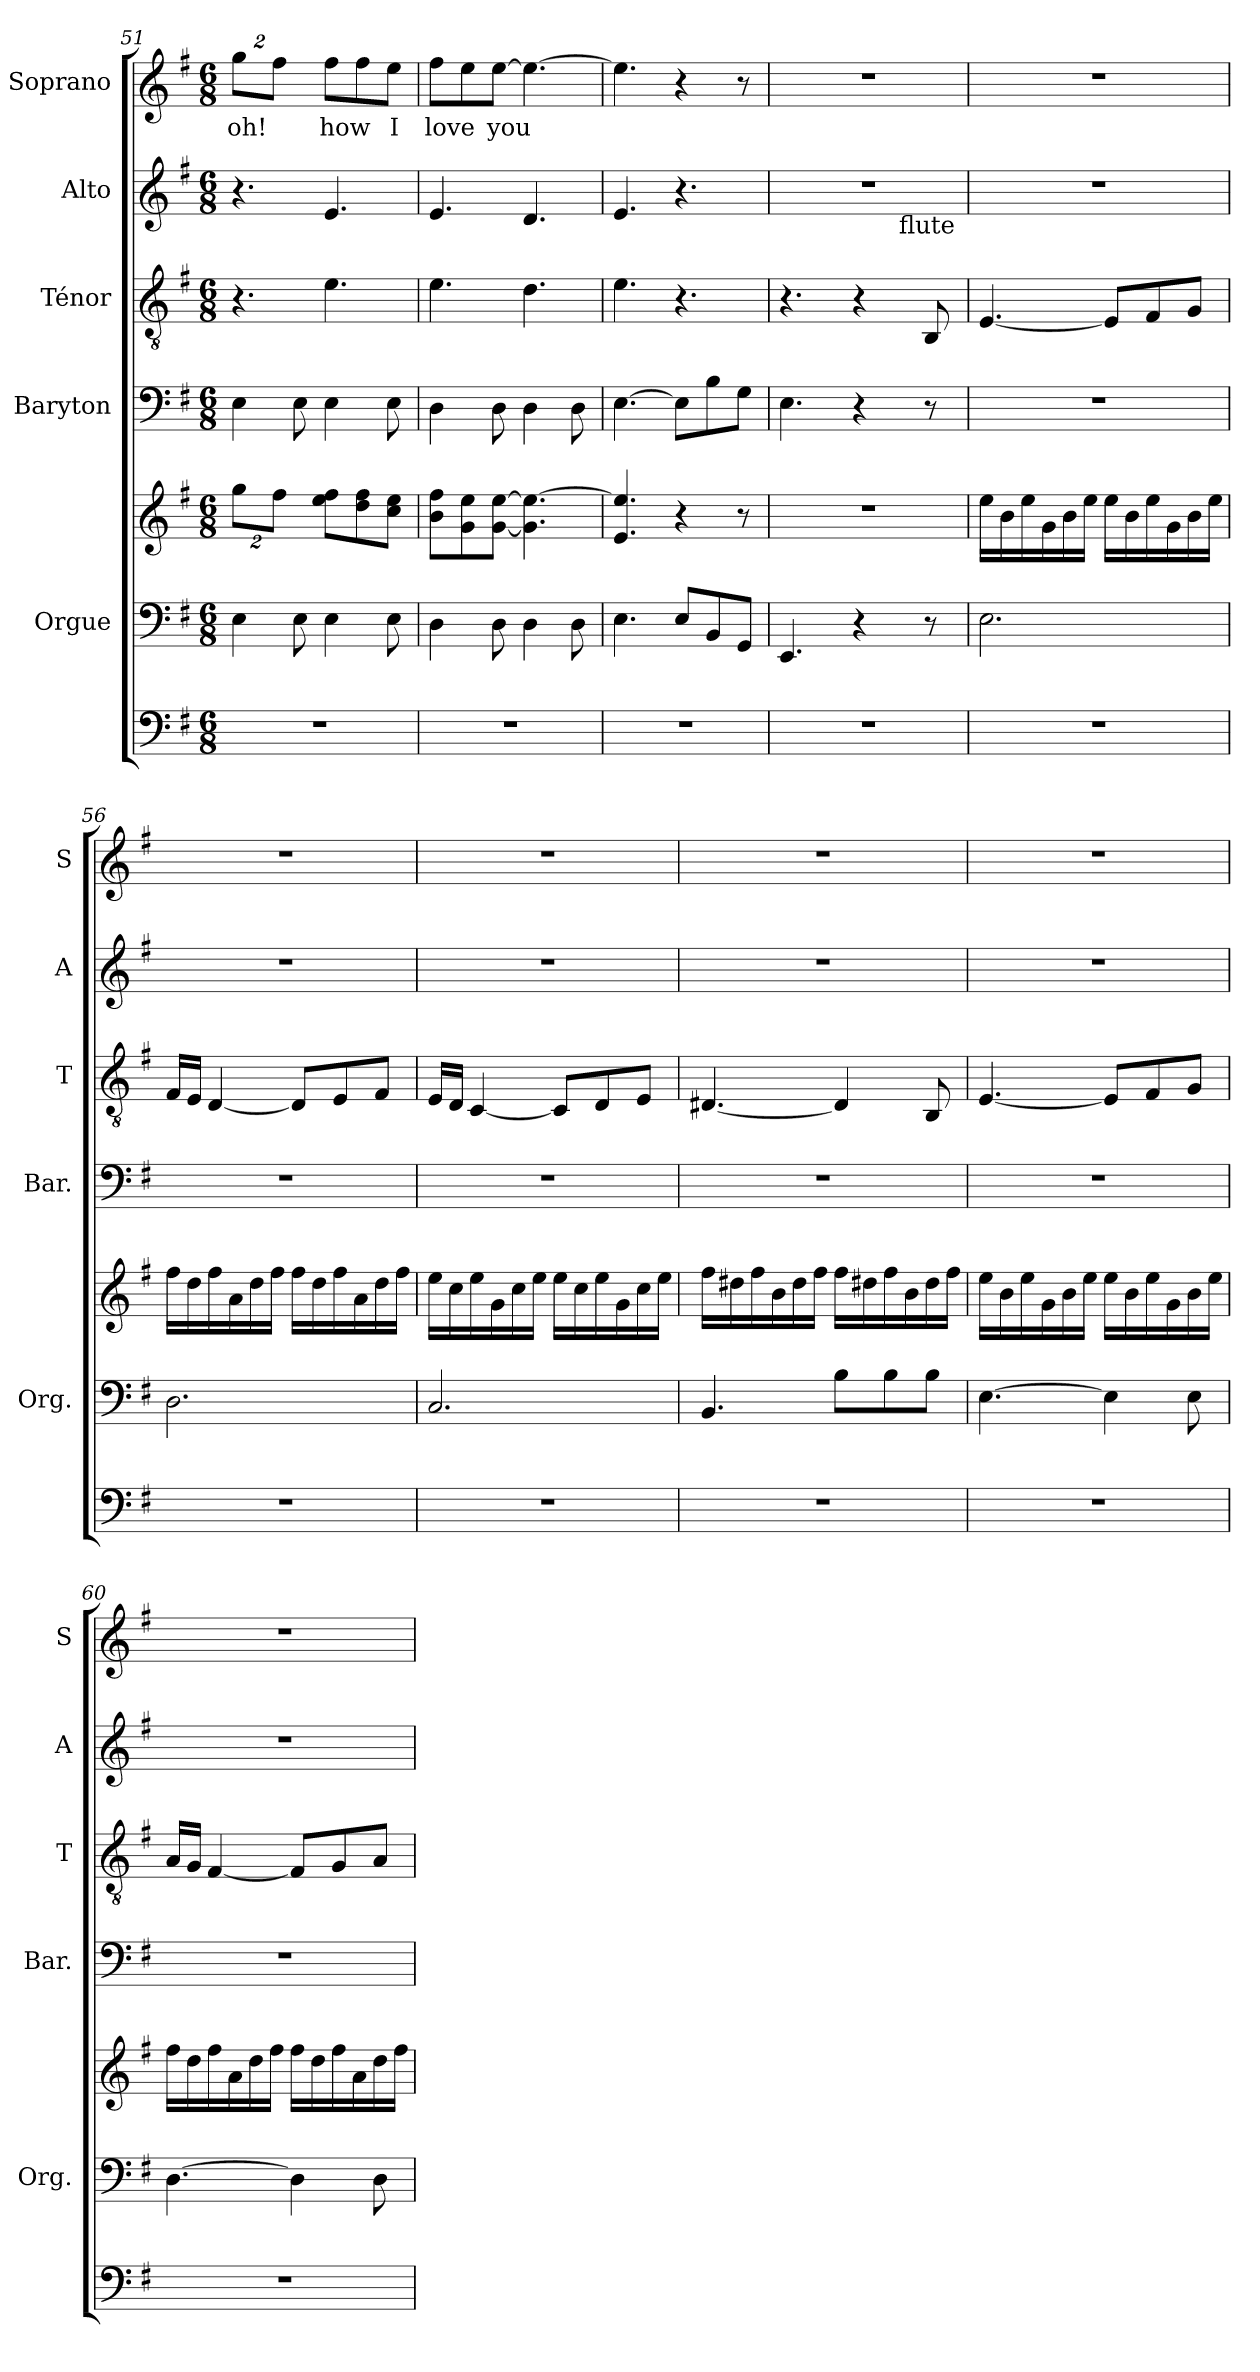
**kern	**kern	**kern	**kern	**kern	**kern	**kern	**text
*part6	*part5	*part5	*part4	*part3	*part2	*part1	*part1
*staff7	*staff6	*staff5	*staff4	*staff3	*staff2	*staff1	*staff1
*	*I"Orgue	*	*I"Baryton	*I"Ténor	*I"Alto	*I"Soprano	*
*	*I'Org.	*	*I'Bar.	*I'T	*I'A	*I'S	*
*clefF4	*clefF4	*clefG2	*clefF4	*clefGv2	*clefG2	*clefG2	*
*k[f#]	*k[f#]	*k[f#]	*k[f#]	*k[f#]	*k[f#]	*k[f#]	*
*e:	*e:	*e:	*e:	*e:	*e:	*e:	*
*M6/8	*M6/8	*M6/8	*M6/8	*M6/8	*M6/8	*M6/8	*
=51	=51	=51	=51	=51	=51	=51	=51
!	!	!	!	!	!	!	!LO:LY:b
2.r	4E\	16%3gg\L	4E\	4.r	4.r	16%3gg\L	oh!
.	.	16%3ff#\J	.	.	.	16%3ff#\J	.
.	8E\	.	8E\	.	.	.	.
!	!	!	!	!	!	!	!LO:LY:b
.	4E\	8ee\ 8ff#\L	4E\	4.e\	4.e/	8ff#\L	how
.	.	8dd\ 8ff#\	.	.	.	8ff#\	.
!	!	!	!	!	!	!	!LO:LY:b
.	8E\	8cc\ 8ee\J	8E\	.	.	8ee\J	I
=52	=52	=52	=52	=52	=52	=52	=52
!	!	!	!	!	!	!	!LO:LY:b
2.r	4D\	8b\ 8ff#\L	4D\	4.e\	4.e/	8ff#\L	love
.	.	8g\ 8ee\	.	.	.	8ee\	.
!	!	!	!	!	!	!	!LO:LY:b
.	8D\	[8g\ [8ee\J	8D\	.	.	[8ee\J	you
.	4D\	4.g\] 4.ee\_	4D\	4.d\	4.d/	4.ee\_	.
.	8D\	.	8D\	.	.	.	.
=53	=53	=53	=53	=53	=53	=53	=53
2.r	4.E\	4.e/ 4.ee/]	[4.E\	4.e\	4.e/	4.ee\]	.
.	8E/L	4r	8E\L]	4.r	4.r	4r	.
.	8BB/	.	8B\	.	.	.	.
.	8GG/J	8r	8G\J	.	.	8r	.
=54	=54	=54	=54	=54	=54	=54	=54
*	*	*	*	*	*^	*	*
2.r	4.EE/	2.r	4.E\	4.r	2.r	3ryy	2.r	.
.	.	.	.	.	.	6ryy	.	.
.	4r	.	4r	4r	.	.	.	.
.	.	.	.	.	.	48..ryy	.	.
!	!	!	!	!	!	!LO:TX:b:t=flute	!	!
.	.	.	.	.	.	6ryy	.	.
.	8r	.	8r	8BB/	.	.	.	.
.	.	.	.	.	.	24ryy	.	.
.	.	.	.	.	.	192ryy	.	.
*	*	*	*	*	*v	*v	*	*
=55	=55	=55	=55	=55	=55	=55	=55
2.r	2.E\	16ee\LL	2.r	[4.E/	2.r	2.r	.
.	.	16b\	.	.	.	.	.
.	.	16ee\	.	.	.	.	.
.	.	16g\	.	.	.	.	.
.	.	16b\	.	.	.	.	.
.	.	16ee\JJ	.	.	.	.	.
.	.	16ee\LL	.	8E/L]	.	.	.
.	.	16b\	.	.	.	.	.
.	.	16ee\	.	8F#/	.	.	.
.	.	16g\	.	.	.	.	.
.	.	16b\	.	8G/J	.	.	.
.	.	16ee\JJ	.	.	.	.	.
!!LO:LB:g=z
=56	=56	=56	=56	=56	=56	=56	=56
2.r	2.D\	16ff#\LL	2.r	16F#/LL	2.r	2.r	.
.	.	16dd\	.	16E/JJ	.	.	.
.	.	16ff#\	.	[4D/	.	.	.
.	.	16a\	.	.	.	.	.
.	.	16dd\	.	.	.	.	.
.	.	16ff#\JJ	.	.	.	.	.
.	.	16ff#\LL	.	8D/L]	.	.	.
.	.	16dd\	.	.	.	.	.
.	.	16ff#\	.	8E/	.	.	.
.	.	16a\	.	.	.	.	.
.	.	16dd\	.	8F#/J	.	.	.
.	.	16ff#\JJ	.	.	.	.	.
=57	=57	=57	=57	=57	=57	=57	=57
2.r	2.C/	16ee\LL	2.r	16E/LL	2.r	2.r	.
.	.	16cc\	.	16D/JJ	.	.	.
.	.	16ee\	.	[4C/	.	.	.
.	.	16g\	.	.	.	.	.
.	.	16cc\	.	.	.	.	.
.	.	16ee\JJ	.	.	.	.	.
.	.	16ee\LL	.	8C/L]	.	.	.
.	.	16cc\	.	.	.	.	.
.	.	16ee\	.	8D/	.	.	.
.	.	16g\	.	.	.	.	.
.	.	16cc\	.	8E/J	.	.	.
.	.	16ee\JJ	.	.	.	.	.
=58	=58	=58	=58	=58	=58	=58	=58
2.r	4.BB/	16ff#\LL	2.r	[4.D#X/	2.r	2.r	.
.	.	16dd#X\	.	.	.	.	.
.	.	16ff#\	.	.	.	.	.
.	.	16b\	.	.	.	.	.
.	.	16dd#\	.	.	.	.	.
.	.	16ff#\JJ	.	.	.	.	.
.	8B\L	16ff#\LL	.	4D#/]	.	.	.
.	.	16dd#X\	.	.	.	.	.
.	8B\	16ff#\	.	.	.	.	.
.	.	16b\	.	.	.	.	.
.	8B\J	16dd#\	.	8BB/	.	.	.
.	.	16ff#\JJ	.	.	.	.	.
=59	=59	=59	=59	=59	=59	=59	=59
2.r	[4.E\	16ee\LL	2.r	[4.E/	2.r	2.r	.
.	.	16b\	.	.	.	.	.
.	.	16ee\	.	.	.	.	.
.	.	16g\	.	.	.	.	.
.	.	16b\	.	.	.	.	.
.	.	16ee\JJ	.	.	.	.	.
.	4E\]	16ee\LL	.	8E/L]	.	.	.
.	.	16b\	.	.	.	.	.
.	.	16ee\	.	8F#/	.	.	.
.	.	16g\	.	.	.	.	.
.	8E\	16b\	.	8G/J	.	.	.
.	.	16ee\JJ	.	.	.	.	.
!!LO:PB:g=z
=60	=60	=60	=60	=60	=60	=60	=60
2.r	[4.D\	16ff#\LL	2.r	16A/LL	2.r	2.r	.
.	.	16dd\	.	16G/JJ	.	.	.
.	.	16ff#\	.	[4F#/	.	.	.
.	.	16a\	.	.	.	.	.
.	.	16dd\	.	.	.	.	.
.	.	16ff#\JJ	.	.	.	.	.
.	4D\]	16ff#\LL	.	8F#/L]	.	.	.
.	.	16dd\	.	.	.	.	.
.	.	16ff#\	.	8G/	.	.	.
.	.	16a\	.	.	.	.	.
.	8D\	16dd\	.	8A/J	.	.	.
.	.	16ff#\JJ	.	.	.	.	.
=	=	=	=	=	=	=	=
*-	*-	*-	*-	*-	*-	*-	*-
